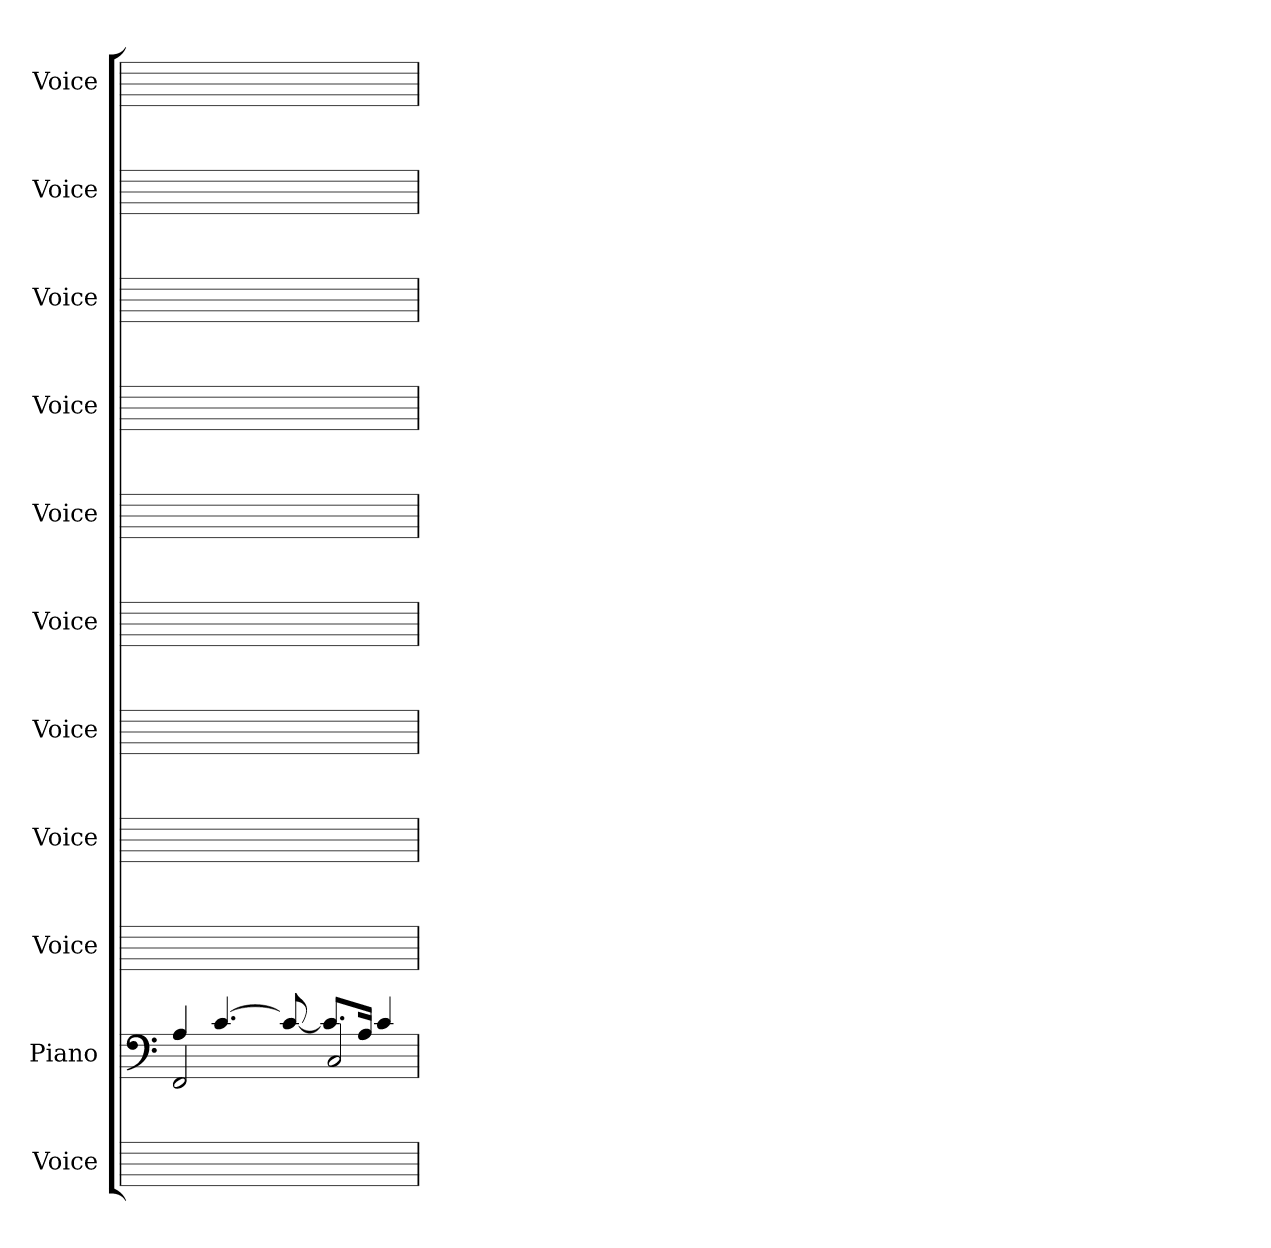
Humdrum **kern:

**kern	**kern	**kern	**kern	**kern	**kern	**kern	**kern	**kern	**kern	**kern
*part11	*part10	*part9	*part8	*part7	*part6	*part5	*part4	*part3	*part2	*part1
*staff11	*staff10	*staff9	*staff8	*staff7	*staff6	*staff5	*staff4	*staff3	*staff2	*staff1
*I"Voice	*I"Piano	*I"Voice	*I"Voice	*I"Voice	*I"Voice	*I"Voice	*I"Voice	*I"Voice	*I"Voice	*I"Voice
*	*I'Pno	*	*	*	*	*	*	*	*	*
*	*clefF4	*	*	*	*	*	*	*	*	*
=	=	=	=	=	=	=	=	=	=	=
*	*^	*	*	*	*	*	*	*	*	*
4ryy	4A/	2FF/	4ryy	4ryy	4ryy	4ryy	4ryy	4ryy	4ryy	4ryy	4ryy
1ryy	[>4.c/	.	1ryy	1ryy	1ryy	1ryy	1ryy	1ryy	1ryy	1ryy	1ryy
.	.	4ryy	.	.	.	.	.	.	.	.	.
.	8c/k_<	.	.	.	.	.	.	.	.	.	.
.	8.c/L]	2C/	.	.	.	.	.	.	.	.	.
.	16A/Jk	.	.	.	.	.	.	.	.	.	.
.	4c/	.	.	.	.	.	.	.	.	.	.
*	*v	*v	*	*	*	*	*	*	*	*	*
=	=	=	=	=	=	=	=	=	=	=
*-	*-	*-	*-	*-	*-	*-	*-	*-	*-	*-
